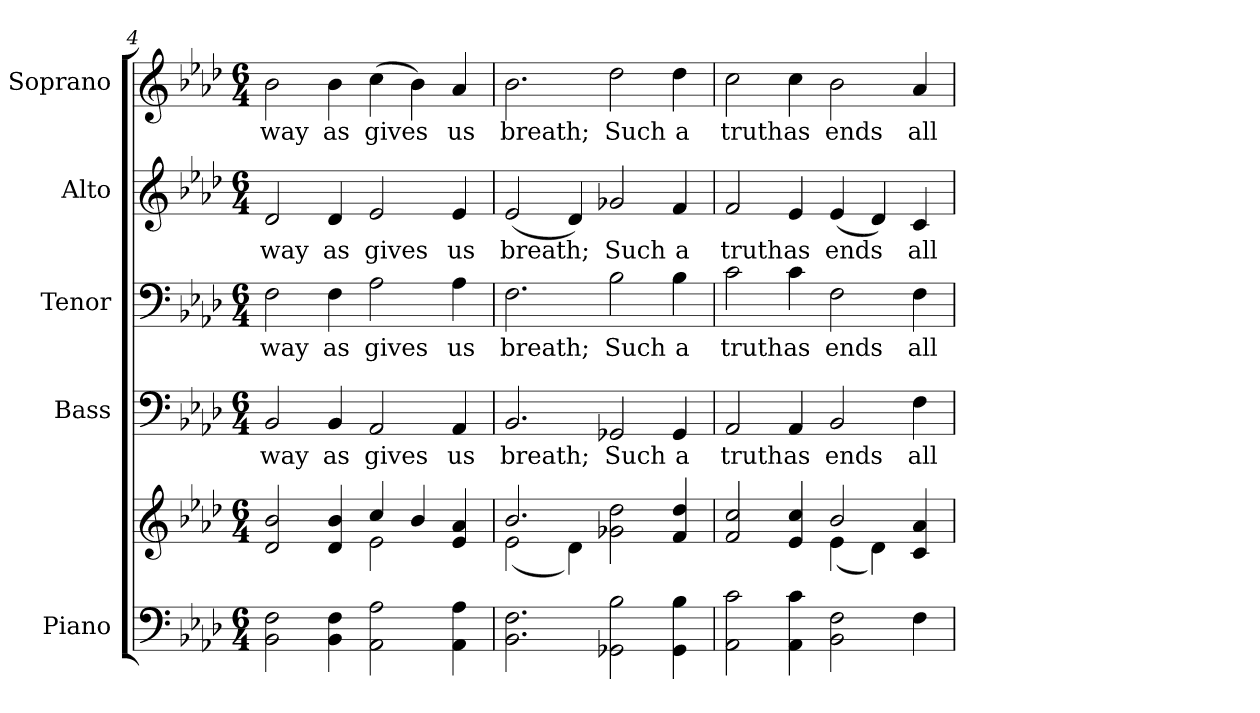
**kern	**kern	**kern	**text	**kern	**text	**kern	**text	**kern	**text
*part5	*part5	*part4	*part4	*part3	*part3	*part2	*part2	*part1	*part1
*staff6	*staff5	*staff4	*staff4	*staff3	*staff3	*staff2	*staff2	*staff1	*staff1
*I"Piano	*	*I"Bass	*	*I"Tenor	*	*I"Alto	*	*I"Soprano	*
*I'Pno.	*	*I'B.	*	*I'T.	*	*I'A.	*	*I'S.	*
!!LO:PB:g=z
*clefF4	*clefG2	*clefF4	*	*clefF4	*	*clefG2	*	*clefG2	*
*k[b-e-a-d-]	*k[b-e-a-d-]	*k[b-e-a-d-]	*	*k[b-e-a-d-]	*	*k[b-e-a-d-]	*	*k[b-e-a-d-]	*
*A-:	*A-:	*A-:	*	*A-:	*	*A-:	*	*A-:	*
*M6/4	*M6/4	*M6/4	*	*M6/4	*	*M6/4	*	*M6/4	*
=4	=4	=4	=4	=4	=4	=4	=4	=4	=4
*	*^	*	*	*	*	*	*	*	*
!	!	!	!	!LO:LY:b:color=#000000	!	!	!	!	!	!
!	!	!	!	!	!	!LO:LY:b:color=#000000	!	!	!	!
!	!	!	!	!	!	!	!	!LO:LY:b:color=#000000	!	!
!	!	!	!	!	!	!	!	!	!	!LO:LY:b:color=#000000
2BB-i\ 2Fi	2d-i/ 2b-i	2.ryy	2BB-i/	way	2Fi\	way	2d-i/	way	2b-i\	way
!	!	!	!	!LO:LY:b:color=#000000	!	!	!	!	!	!
!	!	!	!	!	!	!LO:LY:b:color=#000000	!	!	!	!
!	!	!	!	!	!	!	!	!LO:LY:b:color=#000000	!	!
!	!	!	!	!	!	!	!	!	!	!LO:LY:b:color=#000000
4BB-i\ 4Fi	4d-i/ 4b-i	.	4BB-i/	as	4Fi\	as	4d-i/	as	4b-i\	as
!	!	!	!	!LO:LY:b:color=#000000	!	!	!	!	!	!
!	!	!	!	!	!	!LO:LY:b:color=#000000	!	!	!	!
!	!	!	!	!	!	!	!	!LO:LY:b:color=#000000	!	!
!	!	!	!	!	!	!	!	!	!	!LO:LY:b:color=#000000
2AA-i\ 2A-i	4cci/	2e-i\	2AA-i/	gives	2A-i\	gives	2e-i/	gives	(4cci\	gives
.	4b-i/	.	.	.	.	.	.	.	4b-i\)	.
!	!	!	!	!LO:LY:b:color=#000000	!	!	!	!	!	!
!	!	!	!	!	!	!LO:LY:b:color=#000000	!	!	!	!
!	!	!	!	!	!	!	!	!LO:LY:b:color=#000000	!	!
!	!	!	!	!	!	!	!	!	!	!LO:LY:b:color=#000000
4AA-i\ 4A-i	4e-i/ 4a-i	4ryy	4AA-i/	us	4A-i\	us	4e-i/	us	4a-i/	us
=5	=5	=5	=5	=5	=5	=5	=5	=5	=5	=5
!	!	!	!	!LO:LY:b:color=#000000	!	!	!	!	!	!
!	!	!	!	!	!	!LO:LY:b:color=#000000	!	!	!	!
!	!	!	!	!	!	!	!	!LO:LY:b:color=#000000	!	!
!	!	!	!	!	!	!	!	!	!	!LO:LY:b:color=#000000
2.BB-i\ 2.Fi	2.b-i/	(2e-i\	2.BB-i/	breath;	2.Fi\	breath;	(2e-i/	breath;	2.b-i\	breath;
.	.	4d-i\)	.	.	.	.	4d-i/)	.	.	.
!	!	!	!	!LO:LY:b:color=#000000	!	!	!	!	!	!
!	!	!	!	!	!	!LO:LY:b:color=#000000	!	!	!	!
!	!	!	!	!	!	!	!	!LO:LY:b:color=#000000	!	!
!	!	!	!	!	!	!	!	!	!	!LO:LY:b:color=#000000
2GG-Xi\ 2B-i	2g-Xi\ 2dd-i	2.ryy	2GG-Xi/	Such	2B-i\	Such	2g-Xi/	Such	2dd-i\	Such
!	!	!	!	!LO:LY:b:color=#000000	!	!	!	!	!	!
!	!	!	!	!	!	!LO:LY:b:color=#000000	!	!	!	!
!	!	!	!	!	!	!	!	!LO:LY:b:color=#000000	!	!
!	!	!	!	!	!	!	!	!	!	!LO:LY:b:color=#000000
4GG-i\ 4B-i	4fi/ 4dd-i	.	4GG-i/	a	4B-i\	a	4fi/	a	4dd-i\	a
=6	=6	=6	=6	=6	=6	=6	=6	=6	=6	=6
!	!	!	!	!LO:LY:b:color=#000000	!	!	!	!	!	!
!	!	!	!	!	!	!LO:LY:b:color=#000000	!	!	!	!
!	!	!	!	!	!	!	!	!LO:LY:b:color=#000000	!	!
!	!	!	!	!	!	!	!	!	!	!LO:LY:b:color=#000000
2AA-i\ 2ci	2fi/ 2cci	2.ryy	2AA-i/	truth	2ci\	truth	2fi/	truth	2cci\	truth
!	!	!	!	!LO:LY:b:color=#000000	!	!	!	!	!	!
!	!	!	!	!	!	!LO:LY:b:color=#000000	!	!	!	!
!	!	!	!	!	!	!	!	!LO:LY:b:color=#000000	!	!
!	!	!	!	!	!	!	!	!	!	!LO:LY:b:color=#000000
4AA-i\ 4ci	4e-i/ 4cci	.	4AA-i/	as	4ci\	as	4e-i/	as	4cci\	as
!	!	!	!	!LO:LY:b:color=#000000	!	!	!	!	!	!
!	!	!	!	!	!	!LO:LY:b:color=#000000	!	!	!	!
!	!	!	!	!	!	!	!	!LO:LY:b:color=#000000	!	!
!	!	!	!	!	!	!	!	!	!	!LO:LY:b:color=#000000
2BB-i\ 2Fi	2b-i/	(4e-i\	2BB-i/	ends	2Fi\	ends	(4e-i/	ends	2b-i\	ends
.	.	4d-i\)	.	.	.	.	4d-i/)	.	.	.
!	!	!	!	!LO:LY:b:color=#000000	!	!	!	!	!	!
!	!	!	!	!	!	!LO:LY:b:color=#000000	!	!	!	!
!	!	!	!	!	!	!	!	!LO:LY:b:color=#000000	!	!
!	!	!	!	!	!	!	!	!	!	!LO:LY:b:color=#000000
4Fi\	4ci/ 4a-i	4ryy	4Fi\	all	4Fi\	all	4ci/	all	4a-i/	all
*	*v	*v	*	*	*	*	*	*	*	*
=	=	=	=	=	=	=	=	=	=
*-	*-	*-	*-	*-	*-	*-	*-	*-	*-
